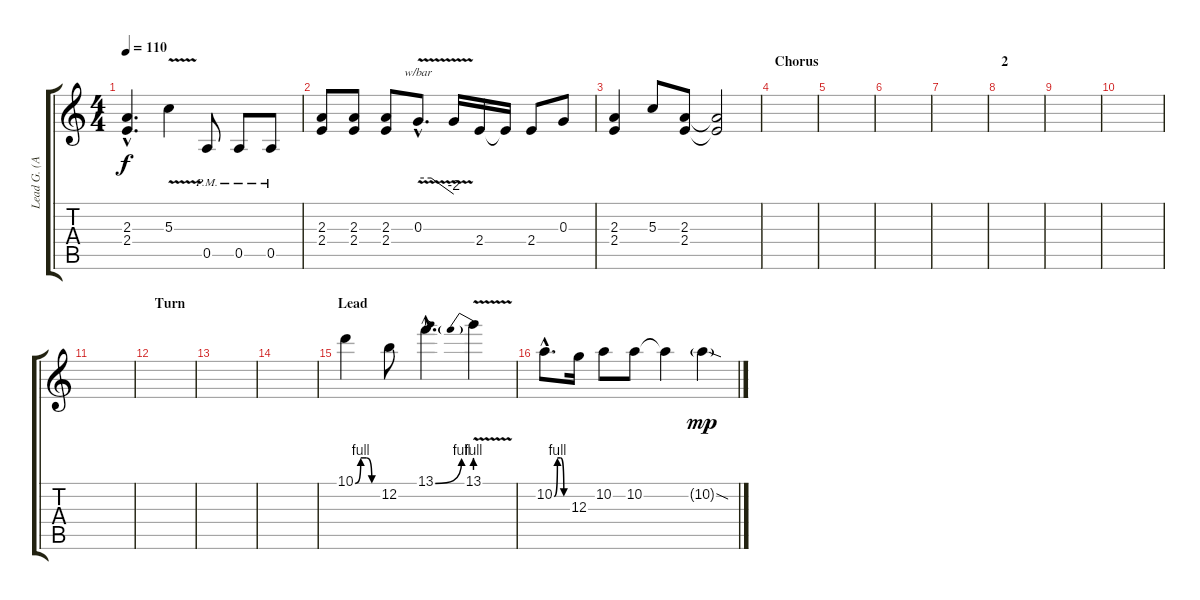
\track ("Lead G. (Axel A.J. Julius)" "Lead G. (A") {instrument distortionguitar}
\staff {score tabs}
\tuning (E4 B3 G3 D3 A2 E2) {hide}
\ts (4 4)
\tempo 110
\clef g2
\ks c
(2.3{hac} 2.4{hac}).4{d dy f} 5.3{v}.4 0.5{pm}.8 0.5{pm}.8 0.5{pm}.8 |
(2.3 2.4).8 (2.3 2.4).8 (2.3 2.4).8 0.3{v hac}.8{d tbe (custom default 0 0 22 0 60 -8)} 0.3{t}.16 2.4.16 2.4{t}.16 2.4.8 0.3.8 |
(2.3 2.4).4 5.3.8 (2.3 2.4).8 (2.3{t} 2.4{t}).2 |
\section ("" "Chorus")
|
|
|
|
\section ("" "2")
|
|
|
|
\section ("" "Turn")
|
|
\section ("" "")
|
\section ("" "Lead ")
10.1{be (custom 0 0 15 4 30 4 45 0 60 0)}.4 12.2.8 13.1{be (bend 0 0 60 4) hac}.4{d} 13.1{be (prebend 0 4 60 4) v}.4 |
10.2{be (custom 0 0 15 4 30 4 45 0 60 0) hac}.8{d} 12.3.16 10.2.8 10.2.8 10.2{t}.4 10.2{sod g}.4{dy mp}
